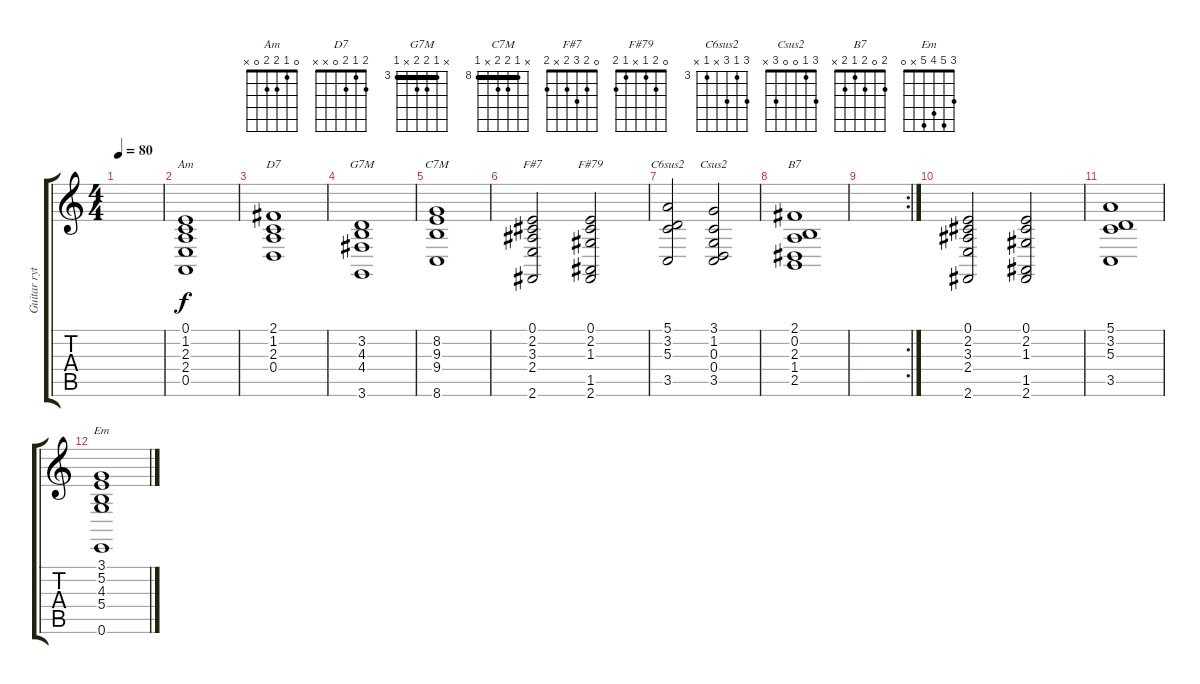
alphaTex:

\track ("Guitar rythim" "Guitar ryt") {instrument drawbarorgan}
\staff {score tabs}
\tuning (E4 B3 G3 D3 A2 E2) {hide}
\chord ("Am" 0 1 2 2 0 x)
\chord ("D7" 2 1 2 0 x x)
\chord ("G7M" x 3 4 4 x 3) {firstfret 3 barre 3}
\chord ("C7M" x 8 9 9 x 8) {firstfret 8 barre 8}
\chord ("F#7" 0 2 3 2 x 2)
\chord ("F#79" 0 2 1 x 1 2)
\chord ("C6sus2" 5 3 5 x 3 x) {firstfret 3}
\chord ("Csus2" 3 1 0 0 3 x)
\chord ("B7" 2 0 2 1 2 x)
\chord ("Em" 3 5 4 5 x 0)
\ts (4 4)
\tempo 80
\clef g2
\ks c
|
(0.1 1.2 2.3 2.4 0.5).1{ch "Am"} |
(2.1 1.2 2.3 0.4).1{ch "D7"} |
(3.2 4.3 4.4 3.6).1{ch "G7M"} |
(8.2 9.3 9.4 8.6).1{ch "C7M"} |
(0.1 2.2 3.3 2.4 2.6).2{ch "F#7"} (0.1 2.2 1.3 1.5 2.6).2{ch "F#79"} |
(5.1 3.2 5.3 3.5).2{ch "C6sus2"} (3.1 1.2 0.3 0.4 3.5).2{ch "Csus2"} |
(2.1 0.2 2.3 1.4 2.5).1{ch "B7"} |
\rc 2
|
(0.1 2.2 3.3 2.4 2.6).2 (0.1 2.2 1.3 1.5 2.6).2 |
(5.1 3.2 5.3 3.5).1 |
(3.1 5.2 4.3 5.4 0.6).1{ch "Em"}
